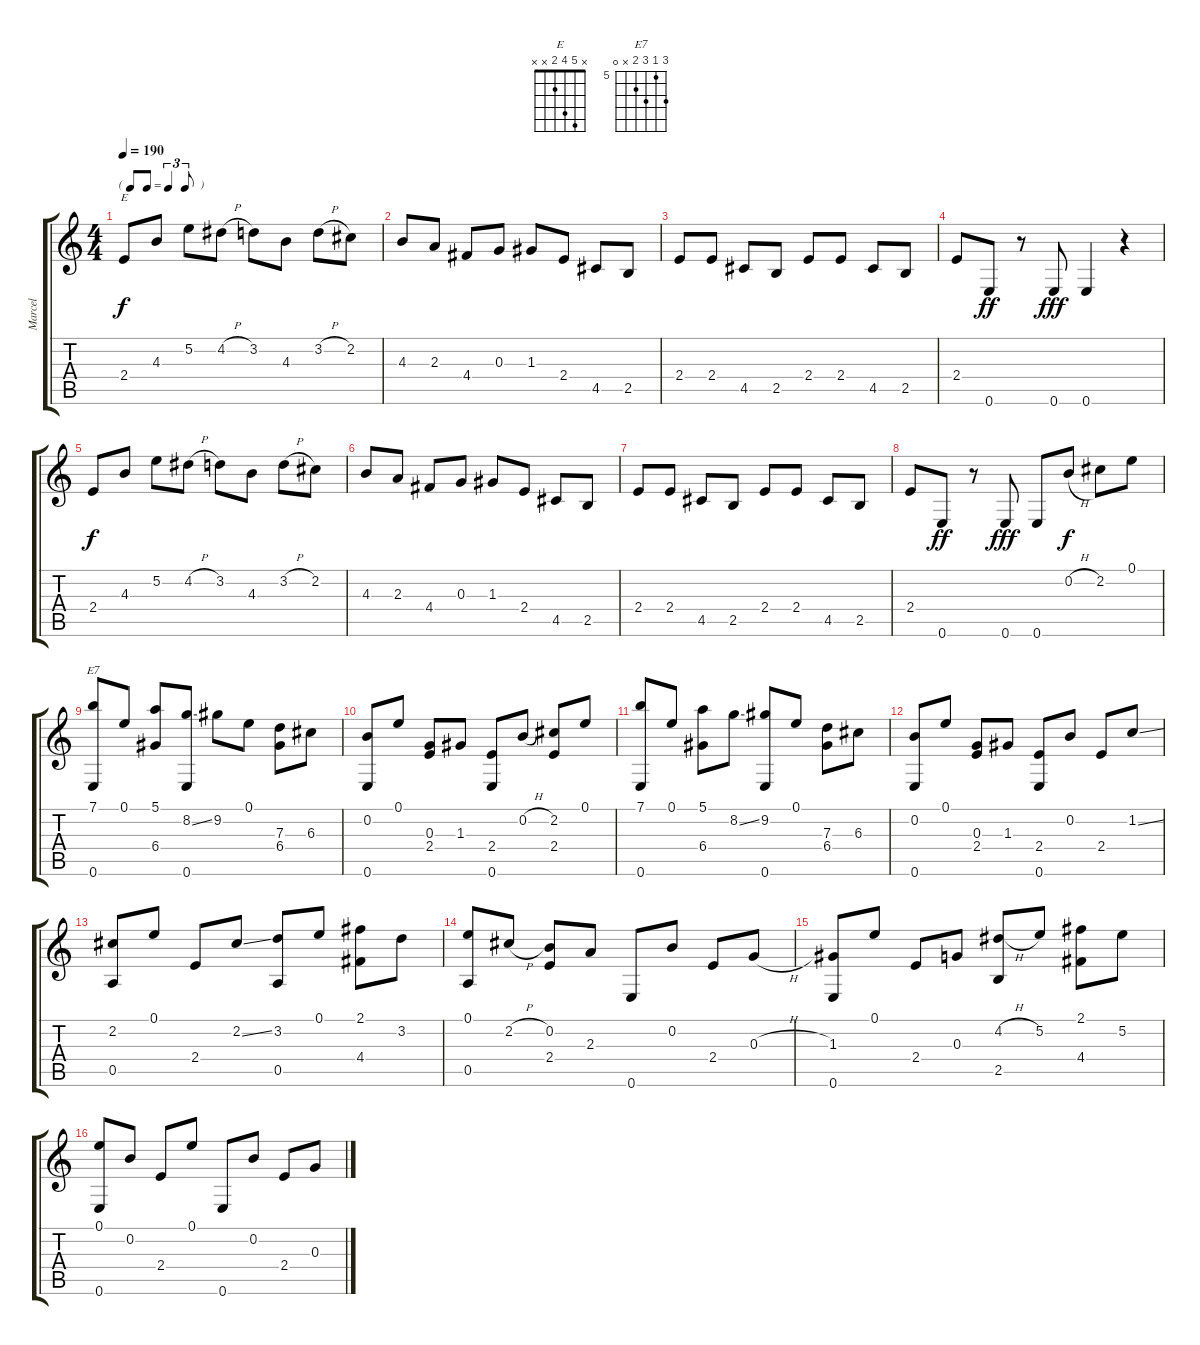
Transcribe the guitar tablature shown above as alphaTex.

\track ("Marcel" "Marcel") {instrument acousticguitarsteel}
\staff {score tabs}
\tuning (E4 B3 G3 D3 A2 E2) {hide}
\chord ("E" x 5 4 2 x x)
\chord ("E7" 7 5 7 6 x 0) {firstfret 5}
\ts (4 4)
\tf triplet8th
\tempo 190
\clef g2
\ks c
2.4.8{ch "E" dy f instrument acousticguitarsteel} 4.3.8 5.2.8 4.2{h}.8 3.2.8 4.3.8 3.2{h}.8 2.2.8 |
4.3.8 2.3.8 4.4.8 0.3.8 1.3.8 2.4.8 4.5.8 2.5.8 |
2.4.8 2.4.8 4.5.8 2.5.8 2.4.8 2.4.8 4.5.8 2.5.8 |
2.4.8 0.6.8{dy ff} r.8 0.6.8{dy fff} 0.6.4 r.4 |
2.4.8{dy f} 4.3.8 5.2.8 4.2{h}.8 3.2.8 4.3.8 3.2{h}.8 2.2.8 |
4.3.8 2.3.8 4.4.8 0.3.8 1.3.8 2.4.8 4.5.8 2.5.8 |
2.4.8 2.4.8 4.5.8 2.5.8 2.4.8 2.4.8 4.5.8 2.5.8 |
2.4.8 0.6.8{dy ff} r.8 0.6.8{dy fff} 0.6.8 0.2{h}.8{dy f} 2.2.8 0.1.8 |
(7.1 0.6).8{ch "E7"} 0.1.8 (5.1 6.4).8 (8.2{ss} 0.6).8 9.2.8 0.1.8 (7.3 6.4).8 6.3.8 |
(0.2 0.6).8 0.1.8 (0.3 2.4).8 1.3.8 (2.4 0.6).8 0.2{h}.8 (2.2 2.4).8 0.1.8 |
(7.1 0.6).8 0.1.8 (5.1 6.4).8 8.2{ss}.8 (9.2 0.6).8 0.1.8 (7.3 6.4).8 6.3.8 |
(0.2 0.6).8 0.1.8 (0.3 2.4).8 1.3.8 (2.4 0.6).8 0.2.8 2.4.8 1.2{ss}.8 |
(2.2 0.5).8 0.1.8 2.4.8 2.2{ss}.8 (3.2 0.5).8 0.1.8 (2.1 4.4).8 3.2.8 |
(0.1 0.5).8 2.2{h}.8 (0.2 2.4).8 2.3.8 0.6.8 0.2.8 2.4.8 0.3{h}.8 |
(1.3 0.6).8 0.1.8 2.4.8 0.3.8 (4.2{h} 2.5).8 5.2.8 (2.1 4.4).8 5.2.8 |
(0.1 0.6).8 0.2.8 2.4.8 0.1.8 0.6.8 0.2.8 2.4.8 0.3.8
